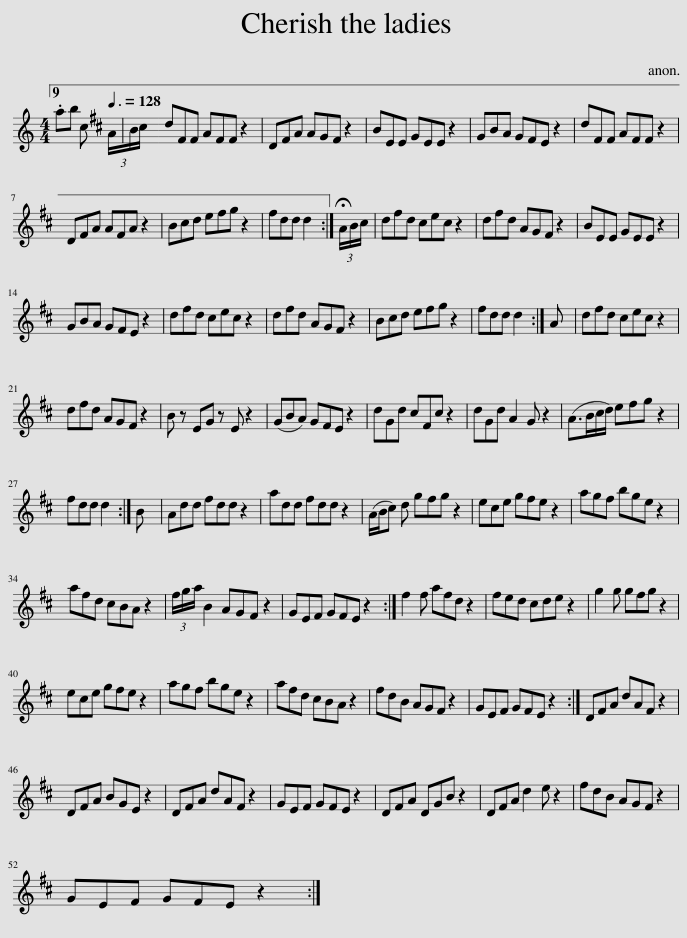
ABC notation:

X:1
L:1/8
M:4/4
I:linebreak $
K:C
V:1 treble
V:1
 .ab c[Q:3/8=128] (3A/B/^c/ | d^FF AFF z2 | D^FA AGF z2 | BEE GEE z2 | GBA G^FE z2 | %5
 d^FF AFF z2 |$ D^FA AFA z2 | B^cd e^fg z2 | ^fdd d2 :| (3!fermata!A/B/^c/ | %10
 d^fd ^cec z2 | d^fd AG^F z2 | BEE GEE z2 |$ GBA G^FE z2 | d^fd ^cec z2 | %15
 d^fd AG^F z2 | B^cd e^fg z2 | ^fdd d2 :| A | d^fd ^cec z2 |$ %20
 d^fd AG^F z2 | B z EG z E z2 | (GBA) G^FE z2 | dGd ^c^Fc z2 | dGd A2 G z2 | %25
 (A>B^c/d/) e^fg z2 |$ ^fdd d2 :| B | Add ^fdd z2 | add ^fdd z2 | %30
 (A/B/^c) d g^fg z2 | e^ce g^fe z2 | ag^f bge z2 |$ a^fd ^cBA z2 | (3^f/g/a/ B2 AG^F z2 | %35
 GE^F GFE z2 :| ^f2 f afd z2 | ^fed ^cde z2 | g2 g g^fg z2 |$ e^ce g^fe z2 | %40
 ag^f bge z2 | a^fd ^cBA z2 | ^fdB AG^F z2 | GE^F GFE z2 :| D^FA dAF z2 |$ %45
 D^FA BGE z2 | D^FA dAF z2 | GE^F GFE z2 | D^FA DGB z2 | D^FA d2 e z2 | %50
 ^fdB AG^F z2 |$ GE^F GFE z2 :| %52
